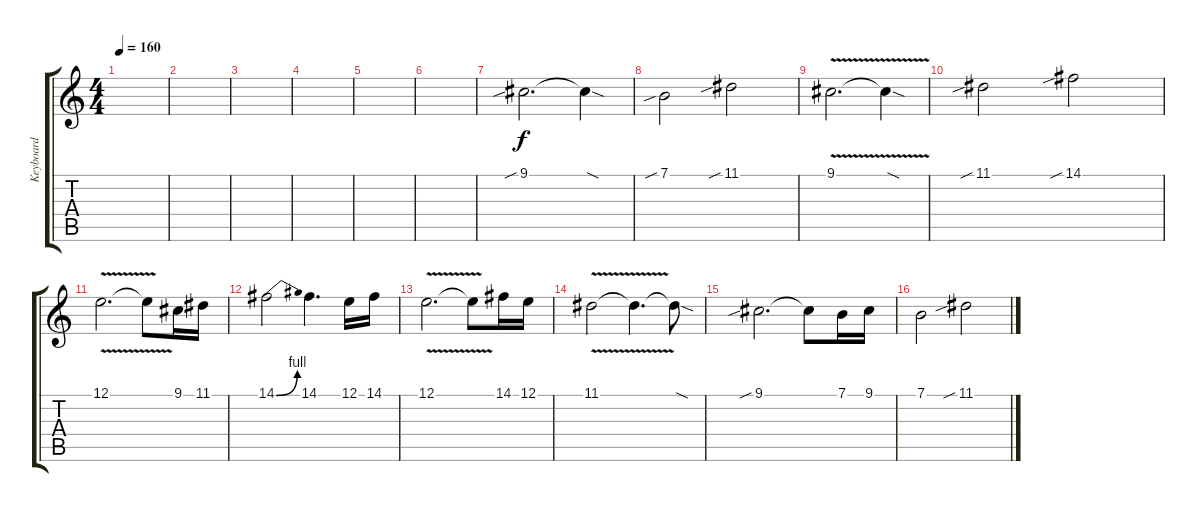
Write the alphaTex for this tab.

\track ("Keyboard" "Keyboard") {instrument lead2sawtooth}
\staff {score tabs}
\tuning (E4 B3 G3 D3 A2 E2) {hide}
\ts (4 4)
\tempo 160
\clef g2
\ks c
|
|
|
|
|
|
9.1{sib}.2{d} 9.1{sod t}.4 |
7.1{sib}.2 11.1{sib}.2 |
9.1{v}.2{d} 9.1{sod t}.4 |
11.1{sib}.2 14.1{sib}.2 |
12.1{v}.2{d} 12.1{t}.8 9.1.16 11.1.16 |
14.1{be (bend 0 0 60 4)}.2 14.1.4{d} 12.1.16 14.1.16 |
12.1{v}.2{d} 12.1{t}.8 14.1.16 12.1.16 |
11.1{v}.2 11.1{t}.4{d} 11.1{sod t}.8 |
9.1{sib}.2{d} 9.1{t}.8 7.1.16 9.1.16 |
7.1.2 11.1{sib}.2
